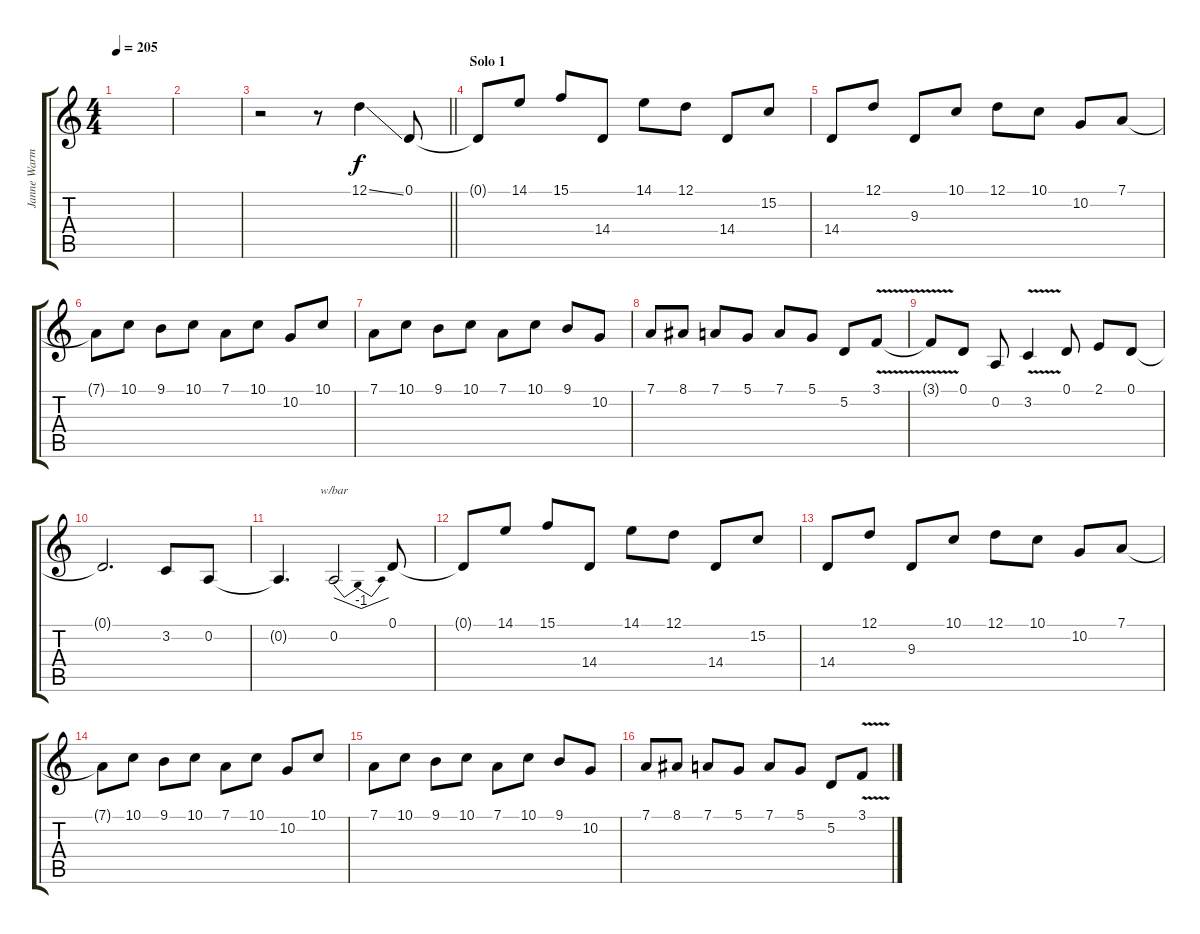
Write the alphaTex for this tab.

\track ("Janne Warman Lead" "Janne Warm") {instrument lead2sawtooth}
\staff {score tabs}
\tuning (D4 A3 F3 C3 G2 D2) {hide}
\ts (4 4)
\tempo 205
\clef g2
\ks c
|
|
\barLineRight lightlight
r.2 r.8 12.1{ss}.4 0.1.8 |
\section ("" "Solo 1")
0.1{t}.8 14.1.8 15.1.8 14.4.8 14.1.8 12.1.8 14.4.8 15.2.8 |
14.4.8 12.1.8 9.3.8 10.1.8 12.1.8 10.1.8 10.2.8 7.1.8 |
7.1{t}.8 10.1.8 9.1.8 10.1.8 7.1.8 10.1.8 10.2.8 10.1.8 |
7.1.8 10.1.8 9.1.8 10.1.8 7.1.8 10.1.8 9.1.8 10.2.8 |
7.1.8 8.1.8 7.1.8 5.1.8 7.1.8 5.1.8 5.2.8 3.1{v}.8 |
3.1{t}.8 0.1.8 0.2.8 3.2{v}.4 0.1.8 2.1.8 0.1.8 |
0.1{t}.2{d} 3.2.8 0.2.8 |
0.2{t}.4{d} 0.2.2{tbe (dip default 0 0 30 -4 60 0)} 0.1.8 |
0.1{t}.8 14.1.8 15.1.8 14.4.8 14.1.8 12.1.8 14.4.8 15.2.8 |
14.4.8 12.1.8 9.3.8 10.1.8 12.1.8 10.1.8 10.2.8 7.1.8 |
7.1{t}.8 10.1.8 9.1.8 10.1.8 7.1.8 10.1.8 10.2.8 10.1.8 |
7.1.8 10.1.8 9.1.8 10.1.8 7.1.8 10.1.8 9.1.8 10.2.8 |
7.1.8 8.1.8 7.1.8 5.1.8 7.1.8 5.1.8 5.2.8 3.1{v}.8
